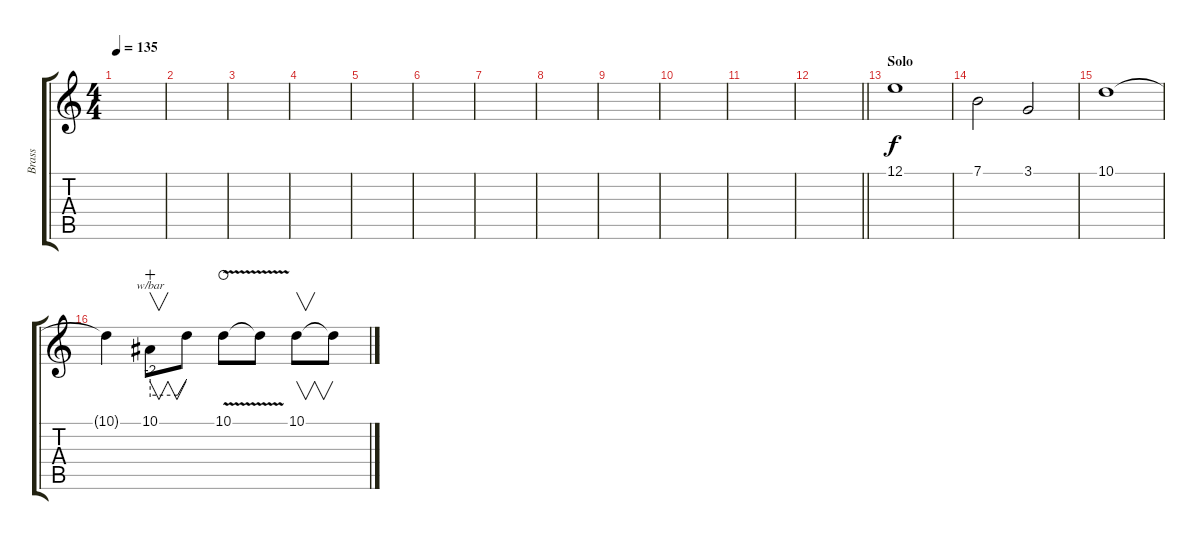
\track ("Brass" "Brass") {instrument trumpet}
\staff {score tabs}
\tuning (E4 B3 G3 D3 A2 E2) {hide}
\ts (4 4)
\tempo 135
\clef g2
\ks c
|
|
|
|
|
|
|
|
|
|
|
\barLineRight lightlight
|
\section ("" "Solo")
12.1.1{volume 16} |
7.1.2 3.1.2 |
10.1.1 |
10.1{t}.4 10.1.8{v tbe (custom default 0 -8 45 -8 60 0) wahc} 10.1{t}.8 10.1{v}.8{waho} 10.1{t}.8 10.1.8{v} 10.1{t}.8
